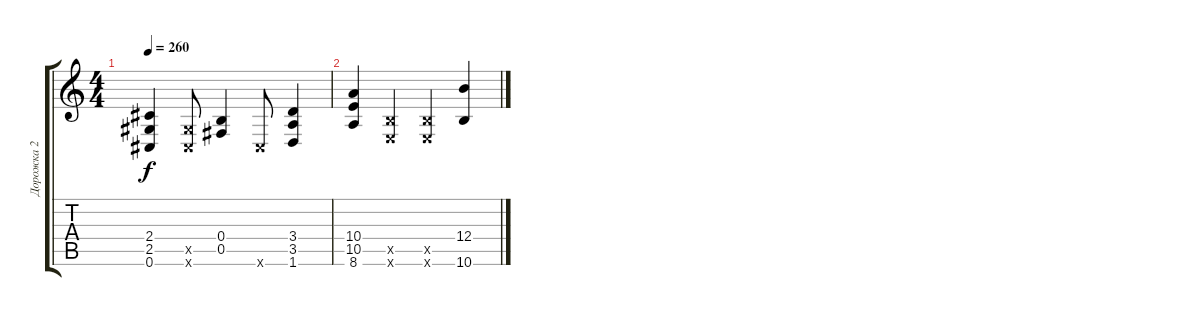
\track ("Дорожка 2" "Дорожка 2") {instrument distortionguitar}
\staff {score tabs}
\tuning (Db4 Ab3 E3 B2 Gb2 Db2) {hide}
\ts (4 4)
\tempo 260
\clef g2
\ks c
(2.4 2.5 0.6).4{dy f} (2.5{x} 0.6{x}).8 (0.4 0.5).4 0.6{x}.8 (3.4 3.5 1.6).4 |
(10.4 10.5 8.6).4 (5.5{x} 3.6{x}).4 (5.5{x} 3.6{x}).4 (12.4 10.6).4
